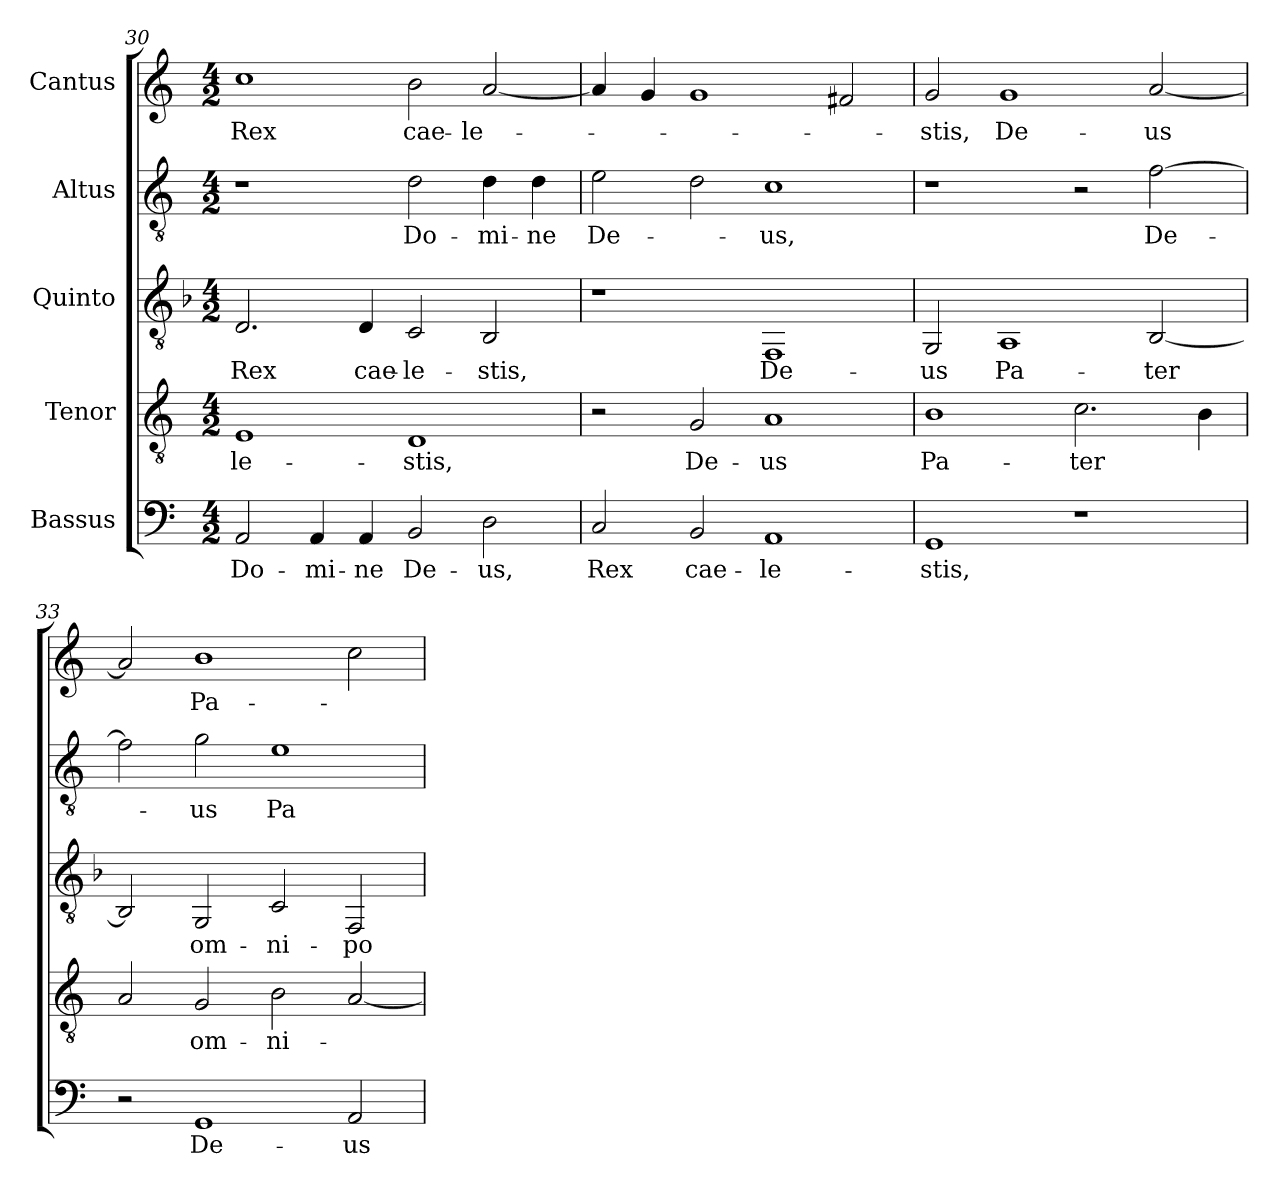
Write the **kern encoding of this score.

**kern	**text	**kern	**text	**kern	**text	**kern	**text	**kern	**text
*part5	*part5	*part4	*part4	*part3	*part3	*part2	*part2	*part1	*part1
*staff5	*staff5	*staff4	*staff4	*staff3	*staff3	*staff2	*staff2	*staff1	*staff1
*I"Bassus	*	*I"Tenor	*	*I"Quinto	*	*I"Altus	*	*I"Cantus	*
*clefF4	*	*clefGv2	*	*clefGv2	*	*clefGv2	*	*clefG2	*
*	*	*	*	*ITrd-4c-7	*	*	*	*	*
*k[]	*	*k[]	*	*k[]	*	*k[]	*	*k[]	*
*C:	*	*C:	*	*C:	*	*C:	*	*C:	*
*M4/2	*	*M4/2	*	*M4/2	*	*M4/2	*	*M4/2	*
=30	=30	=30	=30	=30	=30	=30	=30	=30	=30
!	!LO:LY:b:color=#000000	!	!	!	!	!	!	!	!
!	!	!	!LO:LY:b:color=#000000	!	!	!	!	!	!
!	!	!	!	!	!LO:LY:b:color=#000000	!	!	!	!
!	!	!	!	!	!	!	!	!	!LO:LY:b:color=#000000
2AAi/	Do-	1Ei	-le-	2.Ai/	Rex	1r	.	1cci	Rex
!	!LO:LY:b:color=#000000	!	!	!	!	!	!	!	!
4AAi/	-mi-	.	.	.	.	.	.	.	.
!	!LO:LY:b:color=#000000	!	!	!	!	!	!	!	!
!	!	!	!	!	!LO:LY:b:color=#000000	!	!	!	!
4AAi/	-ne	.	.	4Ai/	cae-	.	.	.	.
!	!LO:LY:b:color=#000000	!	!	!	!	!	!	!	!
!	!	!	!LO:LY:b:color=#000000	!	!	!	!	!	!
!	!	!	!	!	!LO:LY:b:color=#000000	!	!	!	!
!	!	!	!	!	!	!	!LO:LY:b:color=#000000	!	!
!	!	!	!	!	!	!	!	!	!LO:LY:b:color=#000000
2BBi/	De-	1Di	-stis,	2Gi/	-le-	2di\	Do-	2bi\	cae-
!	!LO:LY:b:color=#000000	!	!	!	!	!	!	!	!
!	!	!	!	!	!LO:LY:b:color=#000000	!	!	!	!
!	!	!	!	!	!	!	!LO:LY:b:color=#000000	!	!
!	!	!	!	!	!	!	!	!	!LO:LY:b:color=#000000
2Di\	-us,	.	.	2Fi/	-stis,	4di\	-mi-	[<2ai/	-le-
!	!	!	!	!	!	!	!LO:LY:b:color=#000000	!	!
.	.	.	.	.	.	4di\	-ne	.	.
!!LO:PB:g=z
=31	=31	=31	=31	=31	=31	=31	=31	=31	=31
!	!LO:LY:b:color=#000000	!	!	!	!	!	!	!	!
!	!	!	!	!	!	!	!LO:LY:b:color=#000000	!	!
2Ci/	Rex	2r	.	1r	.	2ei\	De-	4ai/]	.
.	.	.	.	.	.	.	.	4gi/	.
!	!LO:LY:b:color=#000000	!	!	!	!	!	!	!	!
!	!	!	!LO:LY:b:color=#000000	!	!	!	!	!	!
2BBi/	cae-	2Gi/	De-	.	.	2di\	.	1gi	.
!	!LO:LY:b:color=#000000	!	!	!	!	!	!	!	!
!	!	!	!LO:LY:b:color=#000000	!	!	!	!	!	!
!	!	!	!	!	!LO:LY:b:color=#000000	!	!	!	!
!	!	!	!	!	!	!	!LO:LY:b:color=#000000	!	!
1AAi	-le-	1Ai	-us	1Ci	De-	1ci	-us,	.	.
.	.	.	.	.	.	.	.	2f#Xi/	.
=32	=32	=32	=32	=32	=32	=32	=32	=32	=32
!	!LO:LY:b:color=#000000	!	!	!	!	!	!	!	!
!	!	!	!LO:LY:b:color=#000000	!	!	!	!	!	!
!	!	!	!	!	!LO:LY:b:color=#000000	!	!	!	!
!	!	!	!	!	!	!	!	!	!LO:LY:b:color=#000000
1GGi	-stis,	1Bi	Pa-	2Di/	-us	1r	.	2gi/	-stis,
!	!	!	!	!	!LO:LY:b:color=#000000	!	!	!	!
!	!	!	!	!	!	!	!	!	!LO:LY:b:color=#000000
.	.	.	.	1Ei	Pa-	.	.	1gi	De-
!	!	!	!LO:LY:b:color=#000000	!	!	!	!	!	!
1r	.	2.ci\	-ter	.	.	2r	.	.	.
!	!	!	!	!	!LO:LY:b:color=#000000	!	!	!	!
!	!	!	!	!	!	!	!LO:LY:b:color=#000000	!	!
!	!	!	!	!	!	!	!	!	!LO:LY:b:color=#000000
.	.	.	.	[<2Fi/	-ter	[>2fi\	De-	[<2ai/	-us
.	.	4Bi\	.	.	.	.	.	.	.
=33	=33	=33	=33	=33	=33	=33	=33	=33	=33
2r	.	2Ai/	.	2Fi/]	.	2fi\]	.	2ai/]	.
!	!LO:LY:b:color=#000000	!	!	!	!	!	!	!	!
!	!	!	!LO:LY:b:color=#000000	!	!	!	!	!	!
!	!	!	!	!	!LO:LY:b:color=#000000	!	!	!	!
!	!	!	!	!	!	!	!LO:LY:b:color=#000000	!	!
!	!	!	!	!	!	!	!	!	!LO:LY:b:color=#000000
1GGi	De-	2Gi/	om-	2Di/	om-	2gi\	-us	1bi	Pa-
!	!	!	!LO:LY:b:color=#000000	!	!	!	!	!	!
!	!	!	!	!	!LO:LY:b:color=#000000	!	!	!	!
!	!	!	!	!	!	!	!LO:LY:b:color=#000000	!	!
.	.	2Bi\	-ni-	2Gi/	-ni-	1ei	Pa-	.	.
!	!LO:LY:b:color=#000000	!	!	!	!	!	!	!	!
!	!	!	!	!	!LO:LY:b:color=#000000	!	!	!	!
2AAi/	-us	[<2Ai/	.	2Ci/	-po-	.	.	2cci\	.
=	=	=	=	=	=	=	=	=	=
*-	*-	*-	*-	*-	*-	*-	*-	*-	*-
